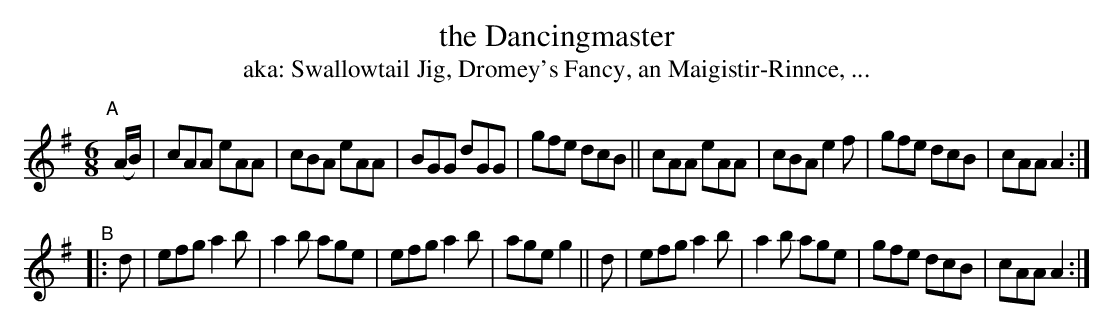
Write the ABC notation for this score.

X:1
T: the Dancingmaster
T: aka: Swallowtail Jig, Dromey's Fancy, an Maigistir-Rinnce, ...
M: 6/8
L: 1/8
K: Ador
"^A"[|] (A/B/) \
|  cAA eAA | cBA eAA | BGG dGG | gfe dcB \
|| cAA eAA | cBA e2f | gfe dcB | cAA A2 :|
"^B"\
|: d | efg a2b | a2b age | efg a2b | age g2 \
|| d | efg a2b | a2b age | gfe dcB | cAA A2 :|
